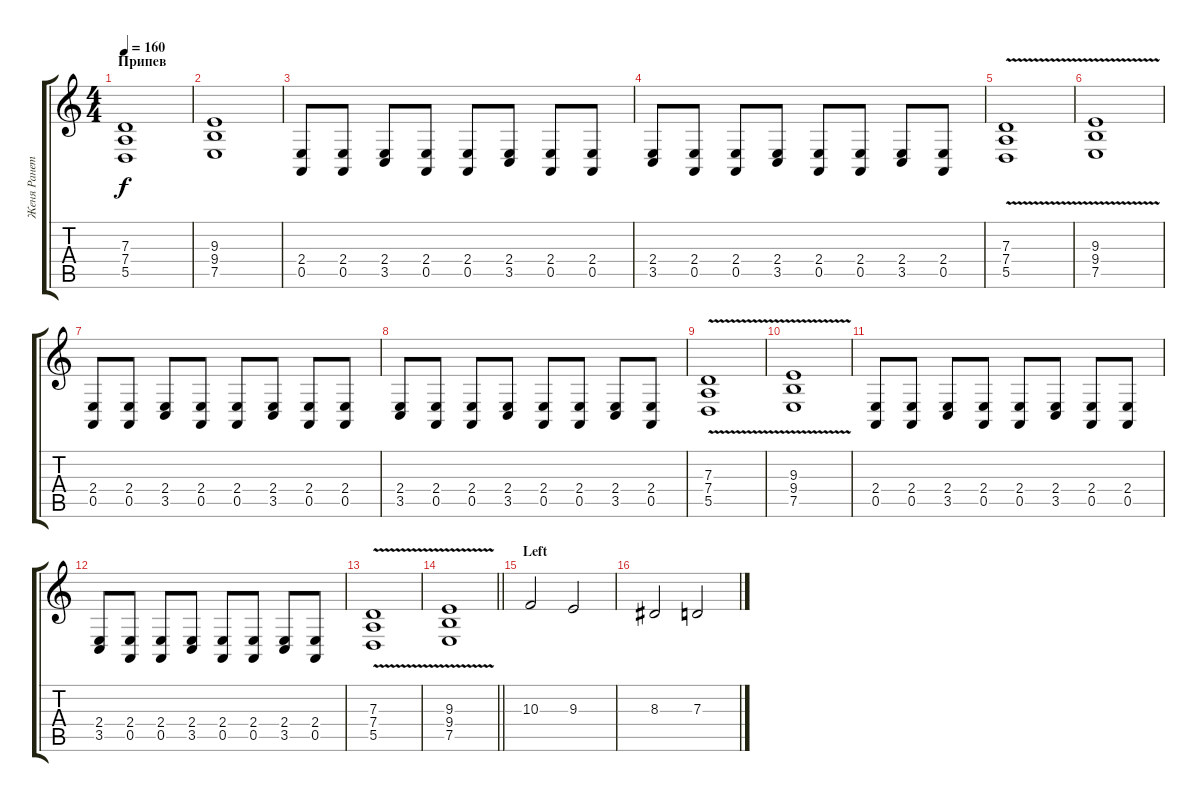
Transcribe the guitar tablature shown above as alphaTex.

\track ("Женя Ранетка" "Женя Ранет") {instrument cello}
\staff {score tabs}
\tuning (E4 B3 G3 D3 A2 E2) {hide}
\ts (4 4)
\section ("" "Припев")
\tempo 160
\clef g2
\ks c
(7.3 7.4 5.5).1{dy f instrument cello} |
(9.3 9.4 7.5).1 |
(2.4 0.5).8 (2.4 0.5).8 (2.4 3.5).8 (2.4 0.5).8 (2.4 0.5).8 (2.4 3.5).8 (2.4 0.5).8 (2.4 0.5).8 |
(2.4 3.5).8 (2.4 0.5).8 (2.4 0.5).8 (2.4 3.5).8 (2.4 0.5).8 (2.4 0.5).8 (2.4 3.5).8 (2.4 0.5).8 |
(7.3 7.4{v} 5.5).1{instrument cello} |
(9.3 9.4{v} 7.5).1 |
(2.4 0.5).8 (2.4 0.5).8 (2.4 3.5).8 (2.4 0.5).8 (2.4 0.5).8 (2.4 3.5).8 (2.4 0.5).8 (2.4 0.5).8 |
(2.4 3.5).8 (2.4 0.5).8 (2.4 0.5).8 (2.4 3.5).8 (2.4 0.5).8 (2.4 0.5).8 (2.4 3.5).8 (2.4 0.5).8 |
(7.3 7.4{v} 5.5).1 |
(9.3 9.4{v} 7.5).1 |
(2.4 0.5).8 (2.4 0.5).8 (2.4 3.5).8{instrument cello} (2.4 0.5).8 (2.4 0.5).8 (2.4 3.5).8 (2.4 0.5).8 (2.4 0.5).8 |
(2.4 3.5).8 (2.4 0.5).8 (2.4 0.5).8 (2.4 3.5).8 (2.4 0.5).8 (2.4 0.5).8 (2.4 3.5).8 (2.4 0.5).8 |
(7.3 7.4{v} 5.5).1 |
\barLineRight lightlight
(9.3 9.4{v} 7.5).1 |
\section ("" "Left")
10.3.2 9.3.2 |
8.3.2 7.3.2
